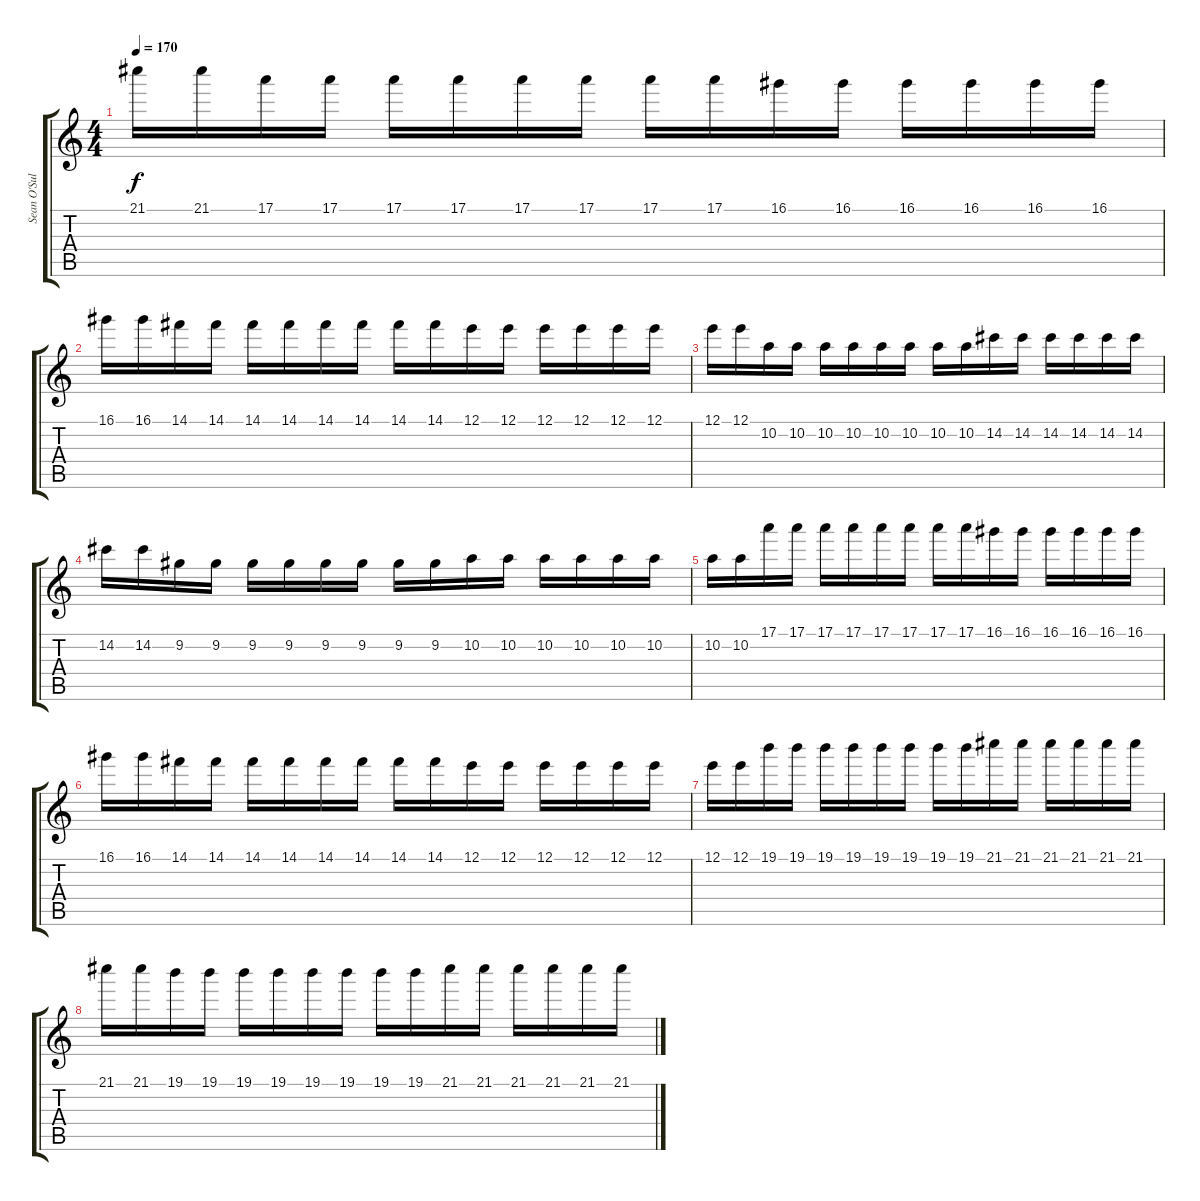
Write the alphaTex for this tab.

\track ("Sean O'Sullivan" "Sean O'Sul") {instrument distortionguitar}
\staff {score tabs}
\tuning (E4 B3 G3 D3 A2 D2) {hide}
\ts (4 4)
\tempo 170
\clef g2
\ks c
21.1.16{dy f} 21.1.16 17.1.16 17.1.16 17.1.16 17.1.16 17.1.16 17.1.16 17.1.16 17.1.16 16.1.16 16.1.16 16.1.16 16.1.16 16.1.16 16.1.16 |
16.1.16 16.1.16 14.1.16 14.1.16 14.1.16 14.1.16 14.1.16 14.1.16 14.1.16 14.1.16 12.1.16 12.1.16 12.1.16 12.1.16 12.1.16 12.1.16 |
12.1.16 12.1.16 10.2.16 10.2.16 10.2.16 10.2.16 10.2.16 10.2.16 10.2.16 10.2.16 14.2.16 14.2.16 14.2.16 14.2.16 14.2.16 14.2.16 |
14.2.16 14.2.16 9.2.16 9.2.16 9.2.16 9.2.16 9.2.16 9.2.16 9.2.16 9.2.16 10.2.16 10.2.16 10.2.16 10.2.16 10.2.16 10.2.16 |
10.2.16 10.2.16 17.1.16 17.1.16 17.1.16 17.1.16 17.1.16 17.1.16 17.1.16 17.1.16 16.1.16 16.1.16 16.1.16 16.1.16 16.1.16 16.1.16 |
16.1.16 16.1.16 14.1.16 14.1.16 14.1.16 14.1.16 14.1.16 14.1.16 14.1.16 14.1.16 12.1.16 12.1.16 12.1.16 12.1.16 12.1.16 12.1.16 |
12.1.16 12.1.16 19.1.16 19.1.16 19.1.16 19.1.16 19.1.16 19.1.16 19.1.16 19.1.16 21.1.16 21.1.16 21.1.16 21.1.16 21.1.16 21.1.16 |
21.1.16 21.1.16 19.1.16 19.1.16 19.1.16 19.1.16 19.1.16 19.1.16 19.1.16 19.1.16 21.1.16 21.1.16 21.1.16 21.1.16 21.1.16 21.1.16
